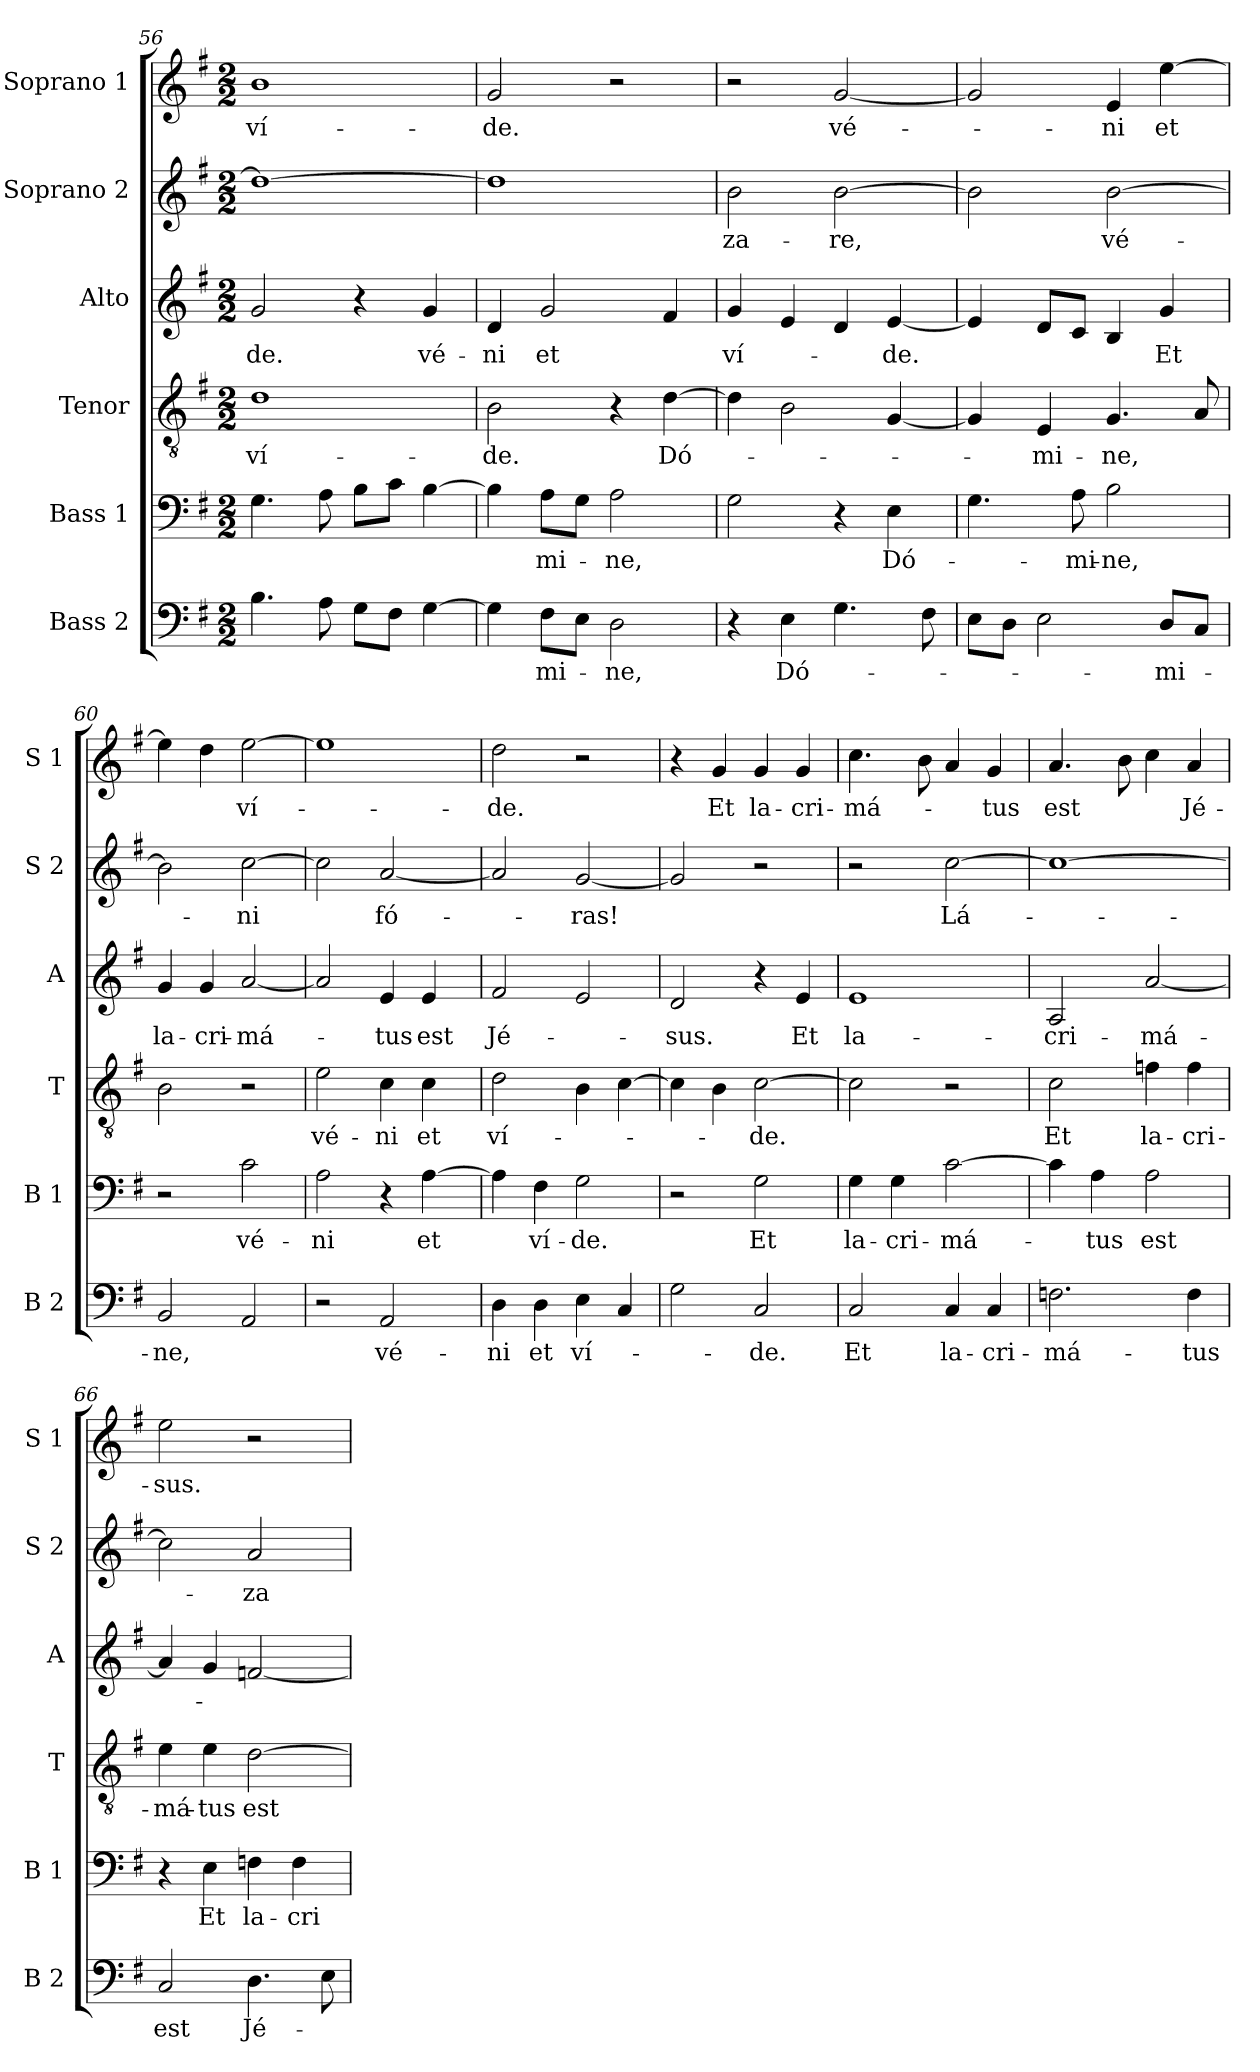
**kern	**text	**kern	**text	**kern	**text	**kern	**text	**kern	**text	**kern	**text
*part6	*part6	*part5	*part5	*part4	*part4	*part3	*part3	*part2	*part2	*part1	*part1
*staff6	*staff6	*staff5	*staff5	*staff4	*staff4	*staff3	*staff3	*staff2	*staff2	*staff1	*staff1
*I"Bass 2	*	*I"Bass 1	*	*I"Tenor	*	*I"Alto	*	*I"Soprano 2	*	*I"Soprano 1	*
*I'B 2	*	*I'B 1	*	*I'T	*	*I'A	*	*I'S 2	*	*I'S 1	*
*clefF4	*	*clefF4	*	*clefGv2	*	*clefG2	*	*clefG2	*	*clefG2	*
*k[f#]	*	*k[f#]	*	*k[f#]	*	*k[f#]	*	*k[f#]	*	*k[f#]	*
*G:	*	*G:	*	*G:	*	*G:	*	*G:	*	*G:	*
*M2/2	*	*M2/2	*	*M2/2	*	*M2/2	*	*M2/2	*	*M2/2	*
=56	=56	=56	=56	=56	=56	=56	=56	=56	=56	=56	=56
4.B\	.	4.G\	.	1d	ví-	2g/	-de.	1dd_	.	1b	ví-
8A\	.	8A\	.	.	.	.	.	.	.	.	.
8G\L	.	8B\L	.	.	.	4r	.	.	.	.	.
8F#\J	.	8c\J	.	.	.	.	.	.	.	.	.
[4G\	.	[4B\	.	.	.	4g/	vé-	.	.	.	.
=57	=57	=57	=57	=57	=57	=57	=57	=57	=57	=57	=57
4G\]	.	4B\]	.	2B\	-de.	4d/	-ni	1dd]	.	2g/	-de.
8F#\L	-mi-	8A\L	-mi-	.	.	2g/	et	.	.	.	.
8E\J	.	8G\J	.	.	.	.	.	.	.	.	.
2D\	-ne,	2A\	-ne,	4r	.	.	.	.	.	2r	.
.	.	.	.	[4d\	Dó-	4f#/	.	.	.	.	.
=58	=58	=58	=58	=58	=58	=58	=58	=58	=58	=58	=58
4r	.	2G\	.	4d\]	.	4g/	ví-	2b\	-za-	2r	.
4E\	Dó-	.	.	2B\	.	4e/	.	.	.	.	.
4.G\	.	4r	.	.	.	4d/	.	[2b\	-re,	[2g/	vé-
.	.	4E\	Dó-	[4G/	.	[4e/	-de.	.	.	.	.
8F#\	.	.	.	.	.	.	.	.	.	.	.
=59	=59	=59	=59	=59	=59	=59	=59	=59	=59	=59	=59
8E\L	.	4.G\	.	4G/]	.	4e/]	.	2b\]	.	2g/]	.
8D\J	.	.	.	.	.	.	.	.	.	.	.
2E\	.	.	.	4E/	-mi-	8d/L	.	.	.	.	.
.	.	8A\	-mi-	.	.	8c/J	.	.	.	.	.
.	.	2B\	-ne,	4.G/	-ne,	4B/	.	[2b\	vé-	4e/	-ni
8D/L	-mi-	.	.	.	.	4g/	Et	.	.	[4ee\	et
8C/J	.	.	.	8A/	.	.	.	.	.	.	.
=60	=60	=60	=60	=60	=60	=60	=60	=60	=60	=60	=60
2BB/	-ne,	2r	.	2B\	.	4g/	la-	2b\]	.	4ee\]	.
.	.	.	.	.	.	4g/	-cri-	.	.	4dd\	.
2AA/	.	2c\	vé-	2r	.	[2a/	-má-	[2cc\	-ni	[2ee\	ví-
!!LO:PB:g=z
=61	=61	=61	=61	=61	=61	=61	=61	=61	=61	=61	=61
2r	.	2A\	-ni	2e\	vé-	2a/]	.	2cc\]	.	1ee]	.
2AA/	vé-	4r	.	4c\	-ni	4e/	-tus	[2a/	fó-	.	.
.	.	[4A\	et	4c\	et	4e/	est	.	.	.	.
=62	=62	=62	=62	=62	=62	=62	=62	=62	=62	=62	=62
4D\	-ni	4A\]	.	2d\	ví-	2f#/	Jé-	2a/]	.	2dd\	-de.
4D\	et	4F#\	ví-	.	.	.	.	.	.	.	.
4E\	ví-	2G\	-de.	4B\	.	2e/	.	[2g/	-ras!	2r	.
4C/	.	.	.	[4c\	.	.	.	.	.	.	.
=63	=63	=63	=63	=63	=63	=63	=63	=63	=63	=63	=63
2G\	.	2r	.	4c\]	.	2d/	-sus.	2g/]	.	4r	.
.	.	.	.	4B\	.	.	.	.	.	4g/	Et
2C/	-de.	2G\	Et	[2c\	-de.	4r	.	2r	.	4g/	la-
.	.	.	.	.	.	4e/	Et	.	.	4g/	-cri-
=64	=64	=64	=64	=64	=64	=64	=64	=64	=64	=64	=64
2C/	Et	4G\	la-	2c\]	.	1e	la-	2r	.	4.cc\	-má-
.	.	4G\	-cri-	.	.	.	.	.	.	.	.
.	.	.	.	.	.	.	.	.	.	8b\	.
4C/	la-	[2c\	-má-	2r	.	.	.	[2cc\	Lá-	4a/	.
4C/	-cri-	.	.	.	.	.	.	.	.	4g/	-tus
=65	=65	=65	=65	=65	=65	=65	=65	=65	=65	=65	=65
2.Fn\	-má-	4c\]	.	2c\	Et	2A/	-cri-	1cc_	.	4.a/	est
.	.	4A\	-tus	.	.	.	.	.	.	.	.
.	.	.	.	.	.	.	.	.	.	8b\	.
.	.	2A\	est	4fn\	la-	[2a/	-má-	.	.	4cc\	.
4F\	-tus	.	.	4f\	-cri-	.	.	.	.	4a/	Jé-
=66	=66	=66	=66	=66	=66	=66	=66	=66	=66	=66	=66
2C/	est	4r	.	4e\	-má-	4a/]	.	2cc\]	.	2ee\	-sus.
.	.	4E\	Et	4e\	-tus	4g/	.	.	.	.	.
4.D\	Jé-	4Fn\	la-	[2d\	est	[2fn/	.	2a/	-za-	2r	.
.	.	4F\	-cri-	.	.	.	.	.	.	.	.
8E\	.	.	.	.	.	.	.	.	.	.	.
=	=	=	=	=	=	=	=	=	=	=	=
*-	*-	*-	*-	*-	*-	*-	*-	*-	*-	*-	*-
